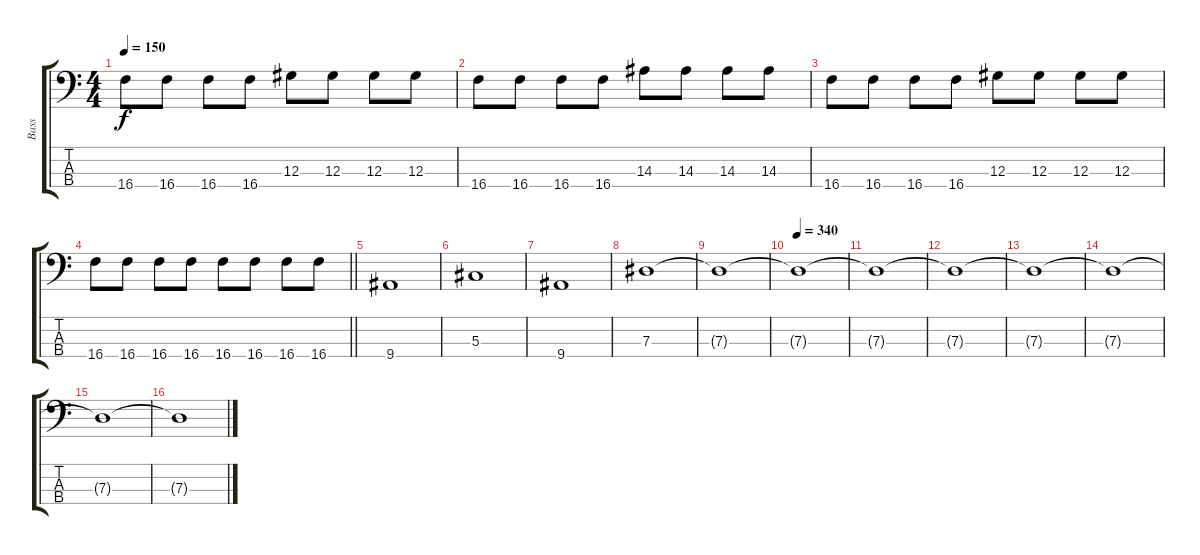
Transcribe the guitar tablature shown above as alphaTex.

\track ("Bass" "Bass") {instrument electricbassfinger}
\staff {score tabs}
\tuning (Gb2 Db2 Ab1 Db1) {hide}
\ts (4 4)
\tempo 150
\clef f4
\ks c
16.4.8{dy f} 16.4.8 16.4.8 16.4.8 12.3.8 12.3.8 12.3.8 12.3.8 |
16.4.8 16.4.8 16.4.8 16.4.8 14.3.8 14.3.8 14.3.8 14.3.8 |
16.4.8 16.4.8 16.4.8 16.4.8 12.3.8 12.3.8 12.3.8 12.3.8 |
\barLineRight lightlight
16.4.8 16.4.8 16.4.8 16.4.8 16.4.8 16.4.8 16.4.8 16.4.8 |
9.4.1 |
5.3.1 |
9.4.1 |
7.3.1 |
7.3{t}.1 |
\tempo 340
7.3{t}.1 |
7.3{t}.1 |
7.3{t}.1 |
7.3{t}.1 |
7.3{t}.1 |
7.3{t}.1 |
7.3{t}.1
